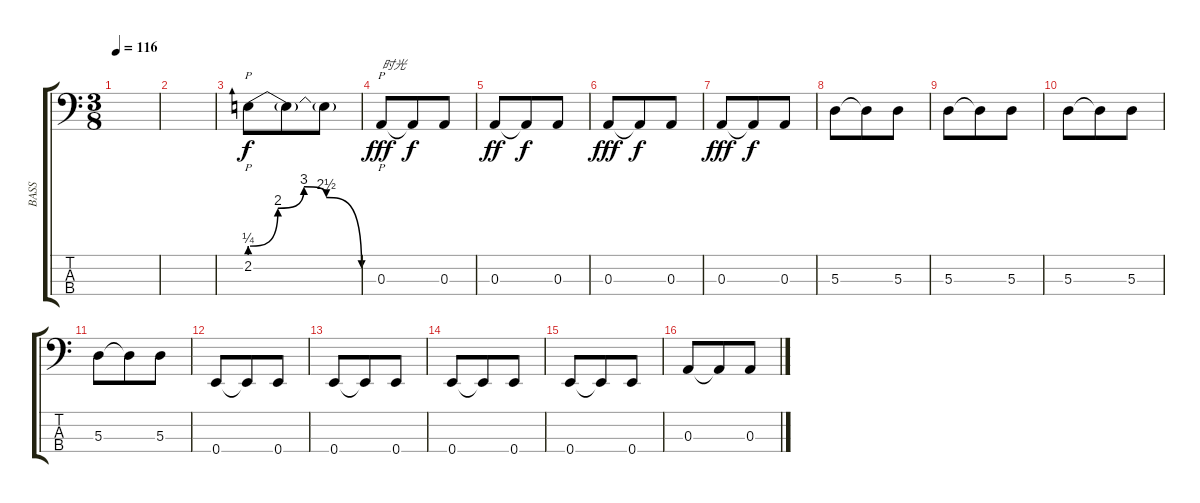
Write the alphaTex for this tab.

\track ("BASS" "BASS") {instrument acousticguitarnylon}
\staff {score tabs}
\tuning (G2 D2 A1 E1) {hide}
\ts (3 8)
\tempo 116
\clef f4
\ks c
|
|
2.2{be (custom 0 1 15 8 29 12 41 10 60 0)}.8{p} 2.2{t}.8{dy f} 2.2{t}.8 |
0.3.8{p txt "时光" dy fff} 0.3{t}.8{dy f} 0.3.8 |
0.3.8{dy ff} 0.3{t}.8{dy f} 0.3.8 |
0.3.8{dy fff} 0.3{t}.8{dy f} 0.3.8 |
0.3.8{dy fff} 0.3{t}.8{dy f} 0.3.8 |
5.3.8 5.3{t}.8 5.3.8 |
5.3.8 5.3{t}.8 5.3.8 |
5.3.8 5.3{t}.8 5.3.8 |
5.3.8 5.3{t}.8 5.3.8 |
0.4.8 0.4{t}.8 0.4.8 |
0.4.8 0.4{t}.8 0.4.8 |
0.4.8 0.4{t}.8 0.4.8 |
0.4.8 0.4{t}.8 0.4.8 |
0.3.8 0.3{t}.8 0.3.8
